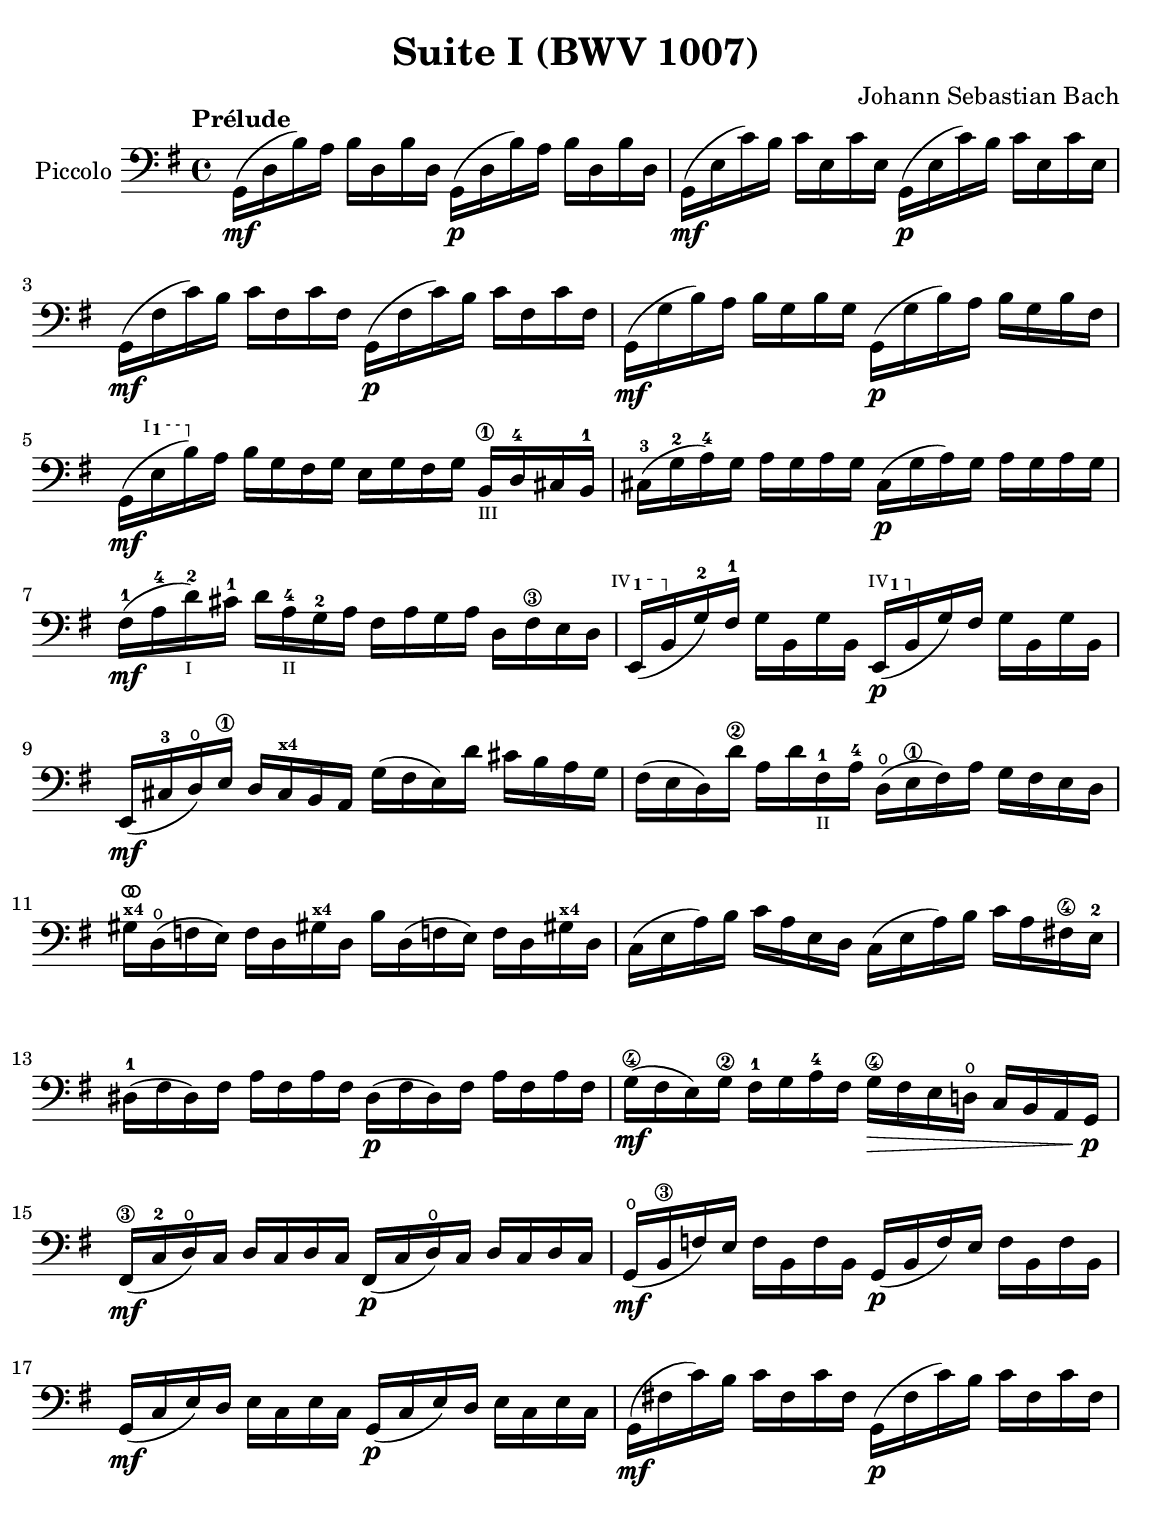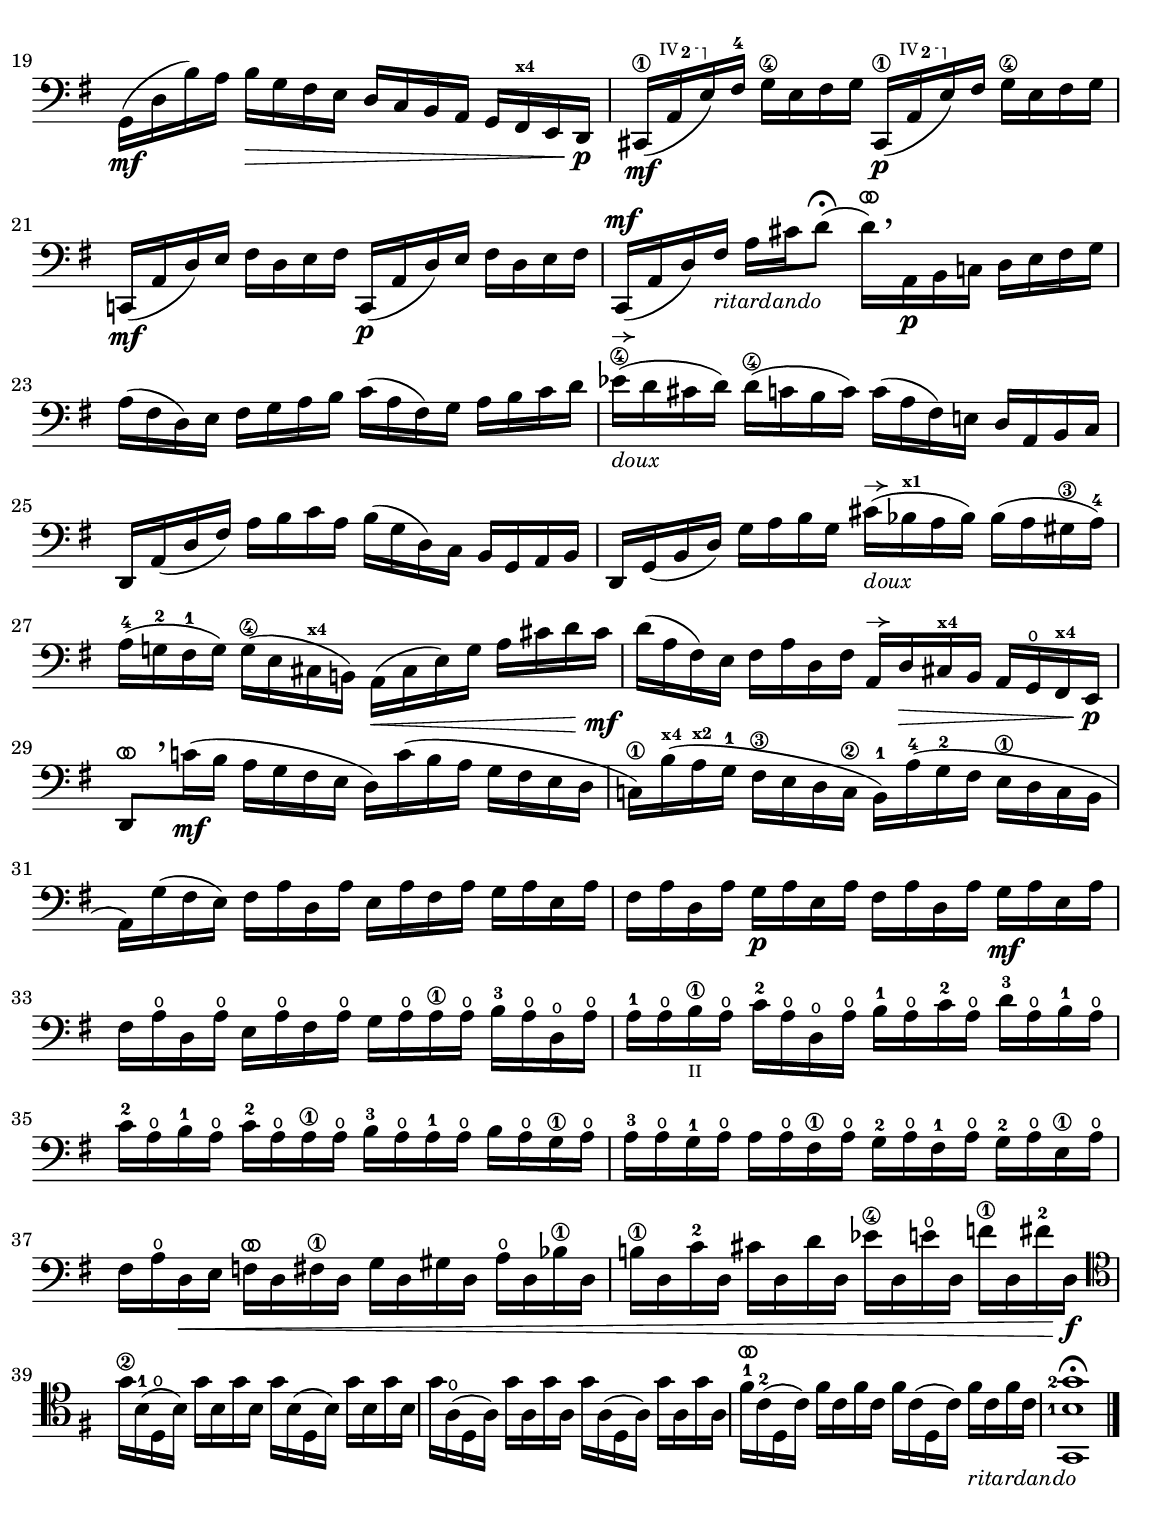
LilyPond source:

#(set-global-staff-size 21)

\version "2.18.2"

\header {
  title = "Suite I (BWV 1007)"
  composer = "Johann Sebastian Bach"
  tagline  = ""
}

\language "italiano"

% iPad Pro 12.9

\paper {
  paper-width  = 195\mm
  paper-height = 260\mm
%  indent = #0
  page-count = #2
  line-width = #184
  print-page-number = ##f
  ragged-last-bottom = ##t
  ragged-bottom = ##f
%  ragged-last = ##t
}

% \phrasingSlurDashed
% \SlurDashed
% \slurSolid

allongerUne = \markup {
  \center-column {
    \combine
    \draw-line #'(-2 . 0)
    \arrow-head #X #RIGHT ##f
  }
}

ringsps = #"
  0.15 setlinewidth
  0.9 0.6 moveto
  0.4 0.6 0.5 0 361 arc
  stroke
  1.0 0.6 0.5 0 361 arc
  stroke
  "

vibrato = \markup {
  \with-dimensions #'(-0.2 . 1.6) #'(0 . 1.2)
  \postscript #ringsps
}

startModernBarre =
#(define-event-function (parser location fretnum partial)
   (number? number?)
    #{
      \tweak bound-details.left.text
        \markup
          \teeny \concat {
          #(format #f "~@r" fretnum)
          \hspace #.2
          \lower #.3 \small \bold \fontsize #-2 #(number->string partial)
          \hspace #.5
        }
      \tweak font-size -1
      \tweak font-shape #'upright
      \tweak style #'dashed-line
      \tweak dash-fraction #0.3
      \tweak dash-period #1
      \tweak bound-details.left.stencil-align-dir-y #0.35
      \tweak bound-details.left.padding 2.5 % was 0.25
      \tweak bound-details.left.attach-dir -1
      \tweak bound-details.left-broken.text ##f
      \tweak bound-details.left-broken.attach-dir -1
      %% adjust the numeric values to fit your needs:
      \tweak bound-details.left-broken.padding 0.5 %% was 1.5
      \tweak bound-details.right-broken.padding 0
      \tweak bound-details.right.padding 0.25
      \tweak bound-details.right.attach-dir 2
      \tweak bound-details.right-broken.text ##f
      \tweak bound-details.right.text
        \markup
          \with-dimensions #'(0 . 0) #'(-.3 . 0) %% was (0 . -1)
          \draw-line #'(0 . -1)
      \startTextSpan
   #})

stopBarre = \stopTextSpan

\score {
  \new Staff
  \with{instrumentName=#"Piccolo"}{
    \set fingeringOrientations = #'(left)
    \override Hairpin.to-barline = ##f
    \override BreathingSign.text = \markup {
      \translate #'(-1.75 . 1.6)
      \musicglyph #"scripts.rcomma"
    }

    \tempo "Prélude"
    \time 4/4
    \key sol \major
    \clef "bass"

    | sol,16(\mf re16 si16)   la16 si16  re16  si16  re16
      sol,16(\p re16 si16)   la16 si16  re16  si16  re16
    | sol,16(\mf mi16 do'16)  si16 do'16 mi16  do'16 mi16
      sol,16(\p mi16 do'16)  si16 do'16 mi16  do'16 mi16
    | sol,16(\mf fad16 do'16) si16 do'16 fad16 do'16 fad16
      sol,16(\p fad16 do'16) si16 do'16 fad16 do'16 fad16
    | sol,16(\mf sol16 si16)  la16 si16  sol16 si16  sol16
      sol,16(\p sol16 si16)  la16 si16[ sol16 si16  fad16]
    | sol,16(\mf \startModernBarre #1 #1 mi16 si16) \stopBarre
      la16 si16 sol16 fad16 sol16 mi16 sol16 fad16 sol16
      si,16\1_\markup{\teeny III} re16-4 dod16 si,16-1
    | dod16-3( sol16-2 la16)-4 sol16
      la16 sol16 la16 sol16
      dod16(\p sol16 la16) sol16 la16 sol16 la16 sol16
    | fad16-1(\mf la16-4 re'16-2_\markup{\teeny I}) dod'16-1
      re'16 la16-4_\markup{\teeny II} sol16-2 la16
      fad16 la16 sol16 la16 re16 fad16\3 mi16 re16
   %| NO BAR HERE OR ELSE \starModernBarre FAILS
      \startModernBarre #4 #1 mi,16( si,16 \stopBarre sol16-2) fad16-1
      sol16 si,16 sol16 si,16
      \startModernBarre #4 #1 mi,16(\p si,16 \stopBarre sol16) fad16
      sol16 si,16 sol16 si,16
    | mi,16(\mf dod16-3 re16)\open
      mi16\1 re16 dod16^\markup{\bold\teeny x4} si,16 la,16
      sol16( fad16 mi16) re'16 dod'16 si16 la16 sol16
    | fad16( mi16 re16) re'16\2 la16 re'16 fad16-1_\markup{\teeny II}
      la16-4 re16(\open mi16\1 fad16) la16 sol16 fad16 mi16 re16
    | sold16^\markup{\teeny\bold x4}^\vibrato re16(\open fa16 mi16)
      fa16 re16 sold!16^\markup{\bold\teeny x4}
      re16 si16 re16( fa!16 mi16) fa16
      re16 sold!16^\markup{\bold\teeny x4} re16
    | do16( mi16 la16) si16 do'16 la16 mi16 re16
      do16( mi16 la16) si16 do'16 la16 fad!16\4 mi16-2
    | red16-1( fad16 red16) fad16 la16 fad16 la16 fad16
      red16(\p fad16 red16) fad16 la16 fad16 la16 fad16
    | sol16(\4\mf fad16 mi16) sol16\2 fad16-1 sol16 la16-4 fad16
      sol16\4\> fad16 mi16 re!16\open do16 si,16 la,16 sol,16\!\p
    | fad,16\3(\mf do16-2 re16\open) do16 re16 do16 re16 do16
      fad,16(\p do16 re16\open) do16 re16 do16 re16 do16
    | sol,16(\mf\open si,16\3 fa16) mi16 fa16 si,16 fa16 si,16
      sol,16_(\p si,16 fa16) mi16 fa16 si,16 fa16 si,16
    | sol,16(\mf do16 mi16) re16 mi16 do16 mi16 do16
      sol,16(\p do16 mi16) re16 mi16 do16 mi16 do16
    | sol,16(\mf fad!16 do'16) si16 do'16 fad16 do'16 fad16
      sol,16(\p fad16 do'16) si16 do'16 fad16 do'16 fad16
    | sol,16(\mf re16 si16) la16 si16\> sol16 fad16 mi16
      re16 do16 si,16 la,16 sol,16
      fad,16^\markup{\bold\teeny x4} mi,16 re,16\!\p
    | dod,16\1(\mf \startModernBarre #4 #2 la,16 mi16) \stopBarre
      fad16-4 sol16\4 mi16 fad16 sol16
      dod,16\1(\p \startModernBarre #4 #2 la,16 mi16) \stopBarre
      fad16 sol16\4 mi16 fad16 sol16
    | do,!16(\mf la,16 re16) mi16 fad16 re16 mi16 fad16
      do,16(\p la,16 re16) mi16 fad16 re16 mi16 fad16
    | do,16(^\mf la,16 re16) fad16_\markup{\small\italic "ritardando"}
      la16 dod'16 re'8\fermata(
      re'16)[^\vibrato \breathe la,16\p si,16 do!16] re16 mi16 fad16 sol16
    | la16( fad16 re16) mi16 fad16 sol16 la16 si16
      do'16( la16 fad16) sol16 la16 si16 do'16 re'16
    | mib'16\4(^\allongerUne_\markup{\small\italic "doux"} re'16 dod'16 re'16)
      re'16\4( do'!16 si16 do'16)
      do'16( la16 fad16) mi!16 re16 la,16 si,16 do16
    | re,16 la,16( re16 fad16) la16 si16 do'16 la16
      si16( sol16 re16) do16 si,16 sol,16 la,16 si,16
    | re,16 sol,16( si,16 re16) sol16 la16
      si16 sol16 dod'16(^\allongerUne_\markup{\small\italic "doux"}
      sib16^\markup{\bold\teeny x1} la16
      sib16) sib16( la16 sold16\3 la16)-4
    | la16-4( sol!16-2 fad16-1 sol16) sol16\4(
      mi16 dod16^\markup{\bold\teeny x4} si,!16)
      la,16(\< dod16 mi16) sol16 la16 dod'16 re'16 dod'16\mf
    | re'16( la16 fad16) mi16 fad16 la16 re16
      fad16 la,16^\allongerUne re16\> dod16^\markup{\bold\teeny x4} si,16
      la,16 sol,16\open fad,16^\markup{\bold\teeny x4} mi,16\!\p
    | \stemUp re,8[^\vibrato\breathe
      \stemDown do'!16(\mf si16] \stemNeutral la16 sol16 fad16 mi16
      re16) do'16( si16 la16 sol16 fad16 mi16 re16
    | do!16\1) si16(^\markup{\bold\teeny x4}
      la16^\markup{\bold\teeny x2} sol16-1 fad16\3 mi16 re16 do16\2
      si,16-1) la16-4( sol16-2 fad16
      \stemDown mi16\1 re16 do16 si,16 \stemNeutral
    | la,16) sol16( fad16 mi16) fad16 la16 re16 la16
      mi16 la16 fad16 la16 sol16 la16 mi16 la16
    | fad16 la16 re16 la16 sol16\p la16 mi16 la16
      fad16 la16 re16 la16 sol16\mf la16 mi16 la16
    | fad16 la16\open re16 la16\open mi16 la16\open fad16 la16\open
 %       <<{\skip 16 la16[ \skip 16 la16]}\\
 %         {sol16[ \skip 16 la16_\1] \skip 16}>>
 %       <<{\skip 16 la16[ \skip 16 la16]}\\
 %         {si16[ \skip 16 re16] \skip 16}>>
      sol16 la16\open la16\1 la16\open si16-3 la16\open re16\open la16\open
%      | <<{\skip 16 la16[ \skip 16 la16] \skip 16 la16[ \skip 16 la16]
%           \skip 16 la16[ \skip 16 la16] \skip 16 la16[ \skip 16 la16]}\\
%          {la16[ \skip 16 si16_\1] \skip 16 do'16[ \skip 16 re16] \skip 16
%           si16[ \skip 16 do'16] \skip 16 re'16[ \skip 16 si16] \skip16}>>
    | la16-1 la16\open si16\1_\markup{\teeny II} la16\open
      do'16-2 la16\open re16\open la16\open
      si16-1 la16\open do'16-2 la16\open re'16-3 la16\open si16-1 la16\open
 %     | <<{\skip 16 la16[ \skip 16 la16] \skip 16 la16[ \skip 16 la16]
 %          \skip 16 la16[ \skip 16 la16] \skip 16 la16[ \skip 16 la16]}\\
 %         {do'16[ \skip 16 si16] \skip 16 do'16[ \skip 16 la16_\1] \skip 16
 %          si16[ \skip 16 la16] \skip 16 si16[ \skip 16 sol16_\1] \skip 16}>>
    | do'16-2 la16\open si16-1 la16\open do'16-2 la16\open la16\1 la16\open
      si16-3 la16\open la16-1 la16\open si16 la16\open sol16\1 la16\open
 %     | <<{\skip 16 la16[ \skip 16 la16] \skip 16 la16[ \skip 16 la16]}\\
 %         {la16[ \skip 16 sol16] \skip 16 la16[ \skip 16 fad16_\1] \skip 16}>>
    | la16-3 la16\open sol16-1 la16\open la16 la16\open fad16\1 la16\open
      sol16-2 la16\open fad16-1 la16\open sol16-2 la16\open mi16\1 la16\open
    | fad16 la16\open re16\<
      mi16 fa!16^\vibrato re16 fad16\1 re16
      sol16 re16 sold16 re16 la16\open re16 sib16\1 re16
    | si!16\1 re16 do'16-2 re16 dod'16 re16 re'16 re16
      mib'16\4 re16 mi'!16\open re16 fa'!16\1 re16 fad'16-2 re16\f\!
    | \clef "tenor"
      sol'16\2 si16(-1 re16\open si16) sol'16 si16 sol'16 si16
      sol'16 si16( re16 si16) sol'16 si16 sol'16 si16
    | sol'16 la16(\open re16 la16) sol'16 la16 sol'16 la16
      sol'16 la16( re16 la16) sol'16 la16 sol'16 la16
    | fad'16-1^\vibrato do'16(-2 re16 do'16) fad'16 do'16 fad'16 do'16
      fad'16 do'16( re16 do'16)
      fad'16_\markup{\small\italic "ritardando"} do'16 fad'16 do'16
    | << sol,1 <si-1>1 <sol'-2>1\fermata>>

    \bar "|."
  }
}
